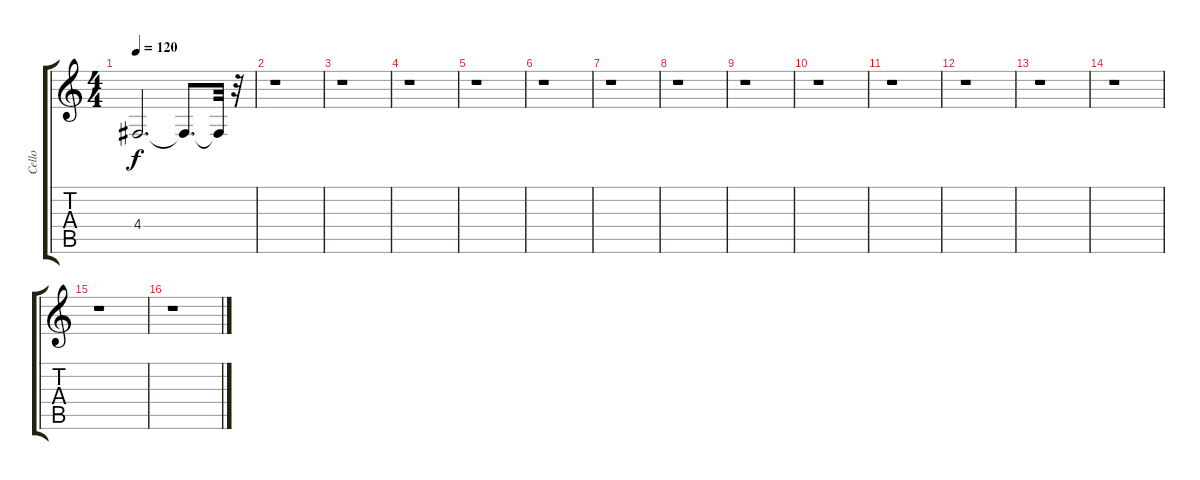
\track ("Cello" "Cello") {instrument cello}
\staff {score tabs}
\tuning (E4 B3 G3 D3 A2 E2) {hide}
\ts (4 4)
\tempo 120
\clef g2
\ks c
4.4.2{d dy f} 4.4{t}.8{d} 4.4{t}.32 r.32 |
r.1 |
r.1 |
r.1 |
r.1 |
r.1 |
r.1 |
r.1 |
r.1 |
r.1 |
r.1 |
r.1 |
r.1 |
r.1 |
r.1 |
r.1
